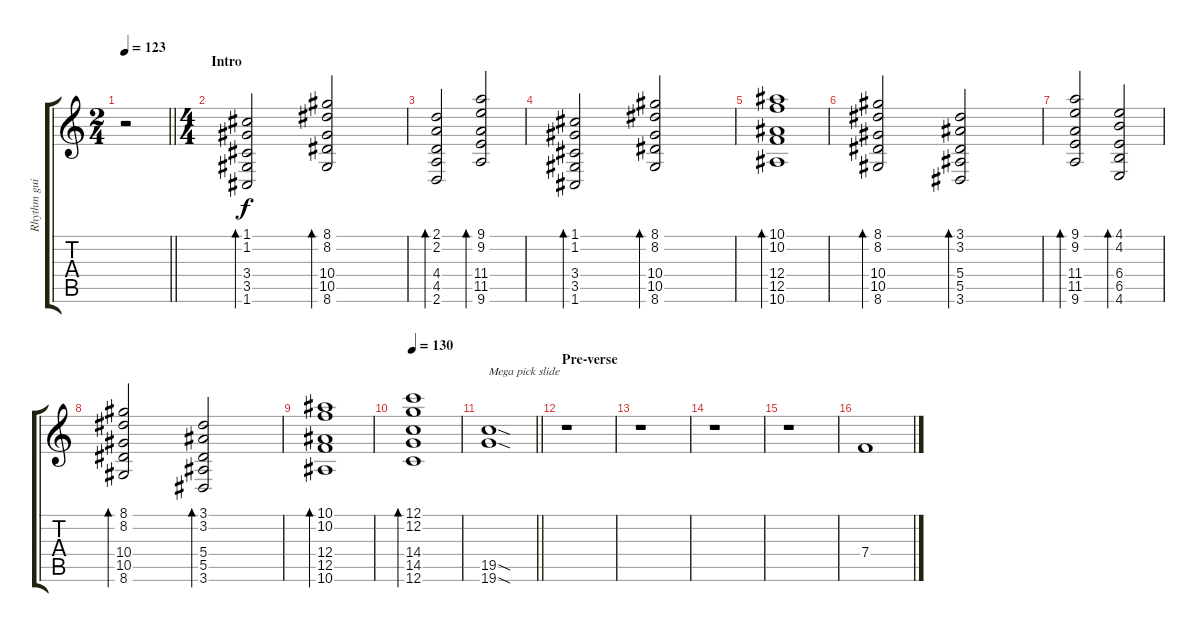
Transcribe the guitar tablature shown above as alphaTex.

\track ("Rhythm guitar (Right)" "Rhythm gui") {instrument distortionguitar}
\staff {score tabs}
\tuning (C4 G3 Eb3 Bb2 F2 C2) {hide}
\ts (2 4)
\tempo 123
\clef g2
\barLineRight lightlight
\ks c
r.2{dy f instrument distortionguitar} |
\ts (4 4)
\section ("" "Intro")
(1.1 1.2 3.4 3.5 1.6).2{bd 60} (8.1 8.2 10.4 10.5 8.6).2{bd 60} |
(2.1 2.2 4.4 4.5 2.6).2{bd 60} (9.1 9.2 11.4 11.5 9.6).2{bd 60} |
(1.1 1.2 3.4 3.5 1.6).2{bd 60} (8.1 8.2 10.4 10.5 8.6).2{bd 60} |
(10.1 10.2 12.4 12.5 10.6).1{bd 60} |
(8.1 8.2 10.4 10.5 8.6).2{bd 60} (3.1 3.2 5.4 5.5 3.6).2{bd 60} |
(9.1 9.2 11.4 11.5 9.6).2{bd 60} (4.1 4.2 6.4 6.5 4.6).2{bd 60} |
(8.1 8.2 10.4 10.5 8.6).2{bd 60} (3.1 3.2 5.4 5.5 3.6).2{bd 60} |
(10.1 10.2 12.4 12.5 10.6).1{bd 60} |
\tempo 130
(12.1 12.2 14.4 14.5 12.6).1{bd 60} |
\barLineRight lightlight
(19.5{sod} 19.6{sod}).1{txt "Mega pick slide"} |
\section ("" "Pre-verse")
r.1 |
r.1 |
r.1 |
r.1 |
7.4.1
